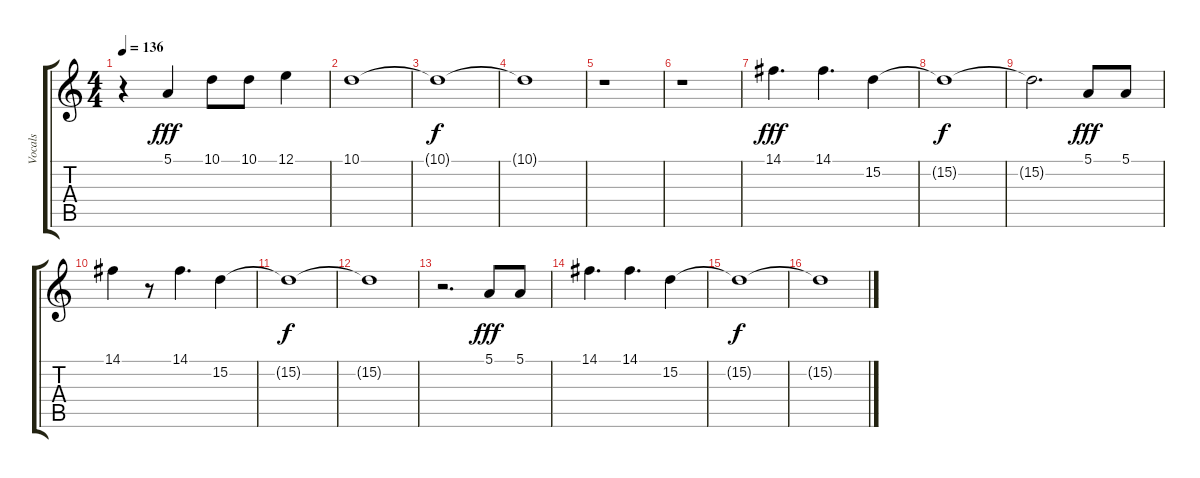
\track ("Vocals" "Vocals") {instrument lead6voice}
\staff {score tabs}
\tuning (E4 B3 G3 D3 A2 E2) {hide}
\ts (4 4)
\tempo 136
\clef g2
\ks c
r.4{dy f} 5.1.4{dy fff} 10.1.8 10.1.8 12.1.4 |
10.1.1 |
10.1{t}.1{dy f} |
10.1{t}.1 |
r.1 |
r.1 |
14.1.4{d dy fff} 14.1.4{d} 15.2.4 |
15.2{t}.1{dy f} |
15.2{t}.2{d} 5.1.8{dy fff} 5.1.8 |
14.1.4 r.8 14.1.4{d} 15.2.4 |
15.2{t}.1{dy f} |
15.2{t}.1 |
r.2{d} 5.1.8{dy fff} 5.1.8 |
14.1.4{d} 14.1.4{d} 15.2.4 |
15.2{t}.1{dy f} |
15.2{t}.1
